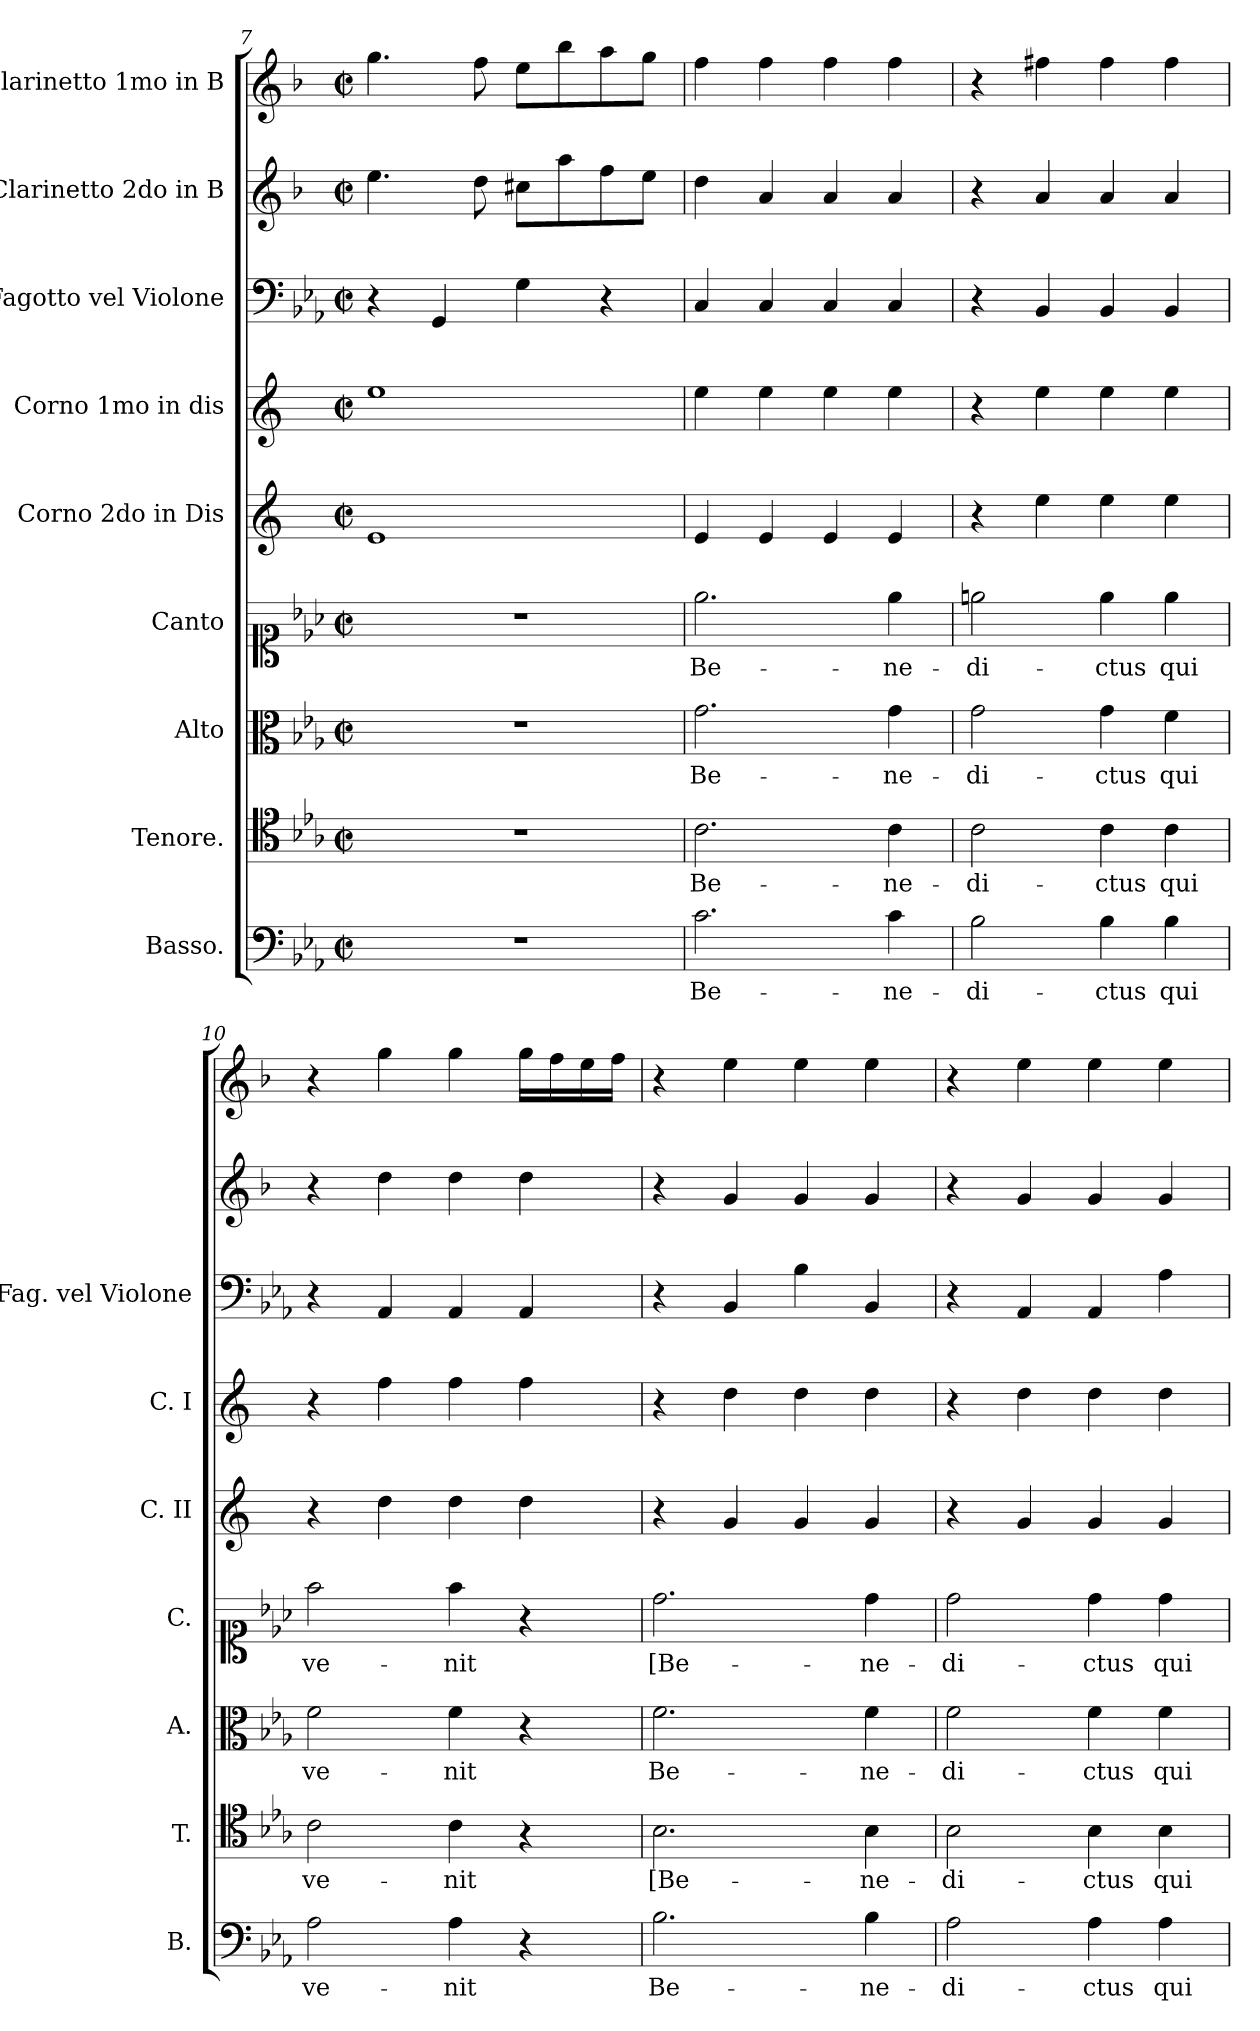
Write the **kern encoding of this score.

**kern	**text	**kern	**text	**kern	**text	**kern	**text	**kern	**kern	**kern	**kern	**kern
*part9	*part9	*part8	*part8	*part7	*part7	*part6	*part6	*part5	*part4	*part3	*part2	*part1
*staff9	*staff9	*staff8	*staff8	*staff7	*staff7	*staff6	*staff6	*staff5	*staff4	*staff3	*staff2	*staff1
*I"Basso.	*	*I"Tenore.	*	*I"Alto	*	*I"Canto	*	*I"Corno 2do in Dis	*I"Corno 1mo in dis	*I"Fagotto vel Violone	*I"Clarinetto 2do in B	*I"Clarinetto 1mo in B
*I'B.	*	*I'T.	*	*I'A.	*	*I'C.	*	*I'C. II	*I'C. I	*I'Fag. vel Violone	*	*
*clefF4	*	*clefC4	*	*clefC3	*	*clefC1	*	*clefG2	*clefG2	*clefF4	*clefG2	*clefG2
*	*	*	*	*	*	*	*	*ITrd5c9	*ITrd5c9	*	*ITrd1c2	*ITrd1c2
*k[b-e-a-]	*	*k[b-e-a-]	*	*k[b-e-a-]	*	*k[b-e-a-]	*	*k[b-e-a-]	*k[b-e-a-]	*k[b-e-a-]	*k[b-e-a-]	*k[b-e-a-]
*E-:	*	*E-:	*	*E-:	*	*E-:	*	*E-:	*E-:	*E-:	*E-:	*E-:
*M2/2	*	*M2/2	*	*M2/2	*	*M2/2	*	*M2/2	*M2/2	*M2/2	*M2/2	*M2/2
*met(c|)	*	*met(c|)	*	*met(c|)	*	*met(c|)	*	*met(c|)	*met(c|)	*met(c|)	*met(c|)	*met(c|)
=7	=7	=7	=7	=7	=7	=7	=7	=7	=7	=7	=7	=7
1r	.	1r	.	1r	.	1r	.	1G	1g	4r	4.dd\	4.ff\
.	.	.	.	.	.	.	.	.	.	4GG/	.	.
.	.	.	.	.	.	.	.	.	.	.	8cc\	8ee-\
.	.	.	.	.	.	.	.	.	.	4G\	8bn\L	8dd\L
.	.	.	.	.	.	.	.	.	.	.	8gg\	8aa-\
.	.	.	.	.	.	.	.	.	.	4r	8ee-\	8gg\
.	.	.	.	.	.	.	.	.	.	.	8dd\J	8ff\J
=8	=8	=8	=8	=8	=8	=8	=8	=8	=8	=8	=8	=8
2.c\	Be-	2.c\	Be-	2.g\	Be-	2.ee-\	Be-	4G/	4g\	4C/	4cc\	4ee-\
.	.	.	.	.	.	.	.	4G/	4g\	4C/	4g/	4ee-\
.	.	.	.	.	.	.	.	4G/	4g\	4C/	4g/	4ee-\
4c\	-ne-	4c\	-ne-	4g\	-ne-	4ee-\	-ne-	4G/	4g\	4C/	4g/	4ee-\
=9	=9	=9	=9	=9	=9	=9	=9	=9	=9	=9	=9	=9
2B-\	-di-	2c\	-di-	2g\	-di-	2een\	-di-	4r	4r	4r	4r	4r
.	.	.	.	.	.	.	.	4g\	4g\	4BB-/	4g/	4een\
4B-\	-ctus	4c\	-ctus	4g\	-ctus	4ee\	-ctus	4g\	4g\	4BB-/	4g/	4ee\
4B-\	qui	4c\	qui	4f\	qui	4ee\	qui	4g\	4g\	4BB-/	4g/	4ee\
=10	=10	=10	=10	=10	=10	=10	=10	=10	=10	=10	=10	=10
2A-\	ve-	2c\	ve-	2f\	ve-	2ff\	ve-	4r	4r	4r	4r	4r
.	.	.	.	.	.	.	.	4f\	4a-\	4AA-/	4cc\	4ff\
4A-\	-nit	4c\	-nit	4f\	-nit	4ff\	-nit	4f\	4a-\	4AA-/	4cc\	4ff\
4r	.	4r	.	4r	.	4r	.	4f\	4a-\	4AA-/	4cc\	16ff\LL
.	.	.	.	.	.	.	.	.	.	.	.	16ee-\
.	.	.	.	.	.	.	.	.	.	.	.	16dd\
.	.	.	.	.	.	.	.	.	.	.	.	16ee-\JJ
=11	=11	=11	=11	=11	=11	=11	=11	=11	=11	=11	=11	=11
2.B-\	Be-	2.B-\	[Be-	2.f\	Be-	2.dd\	[Be-	4r	4r	4r	4r	4r
.	.	.	.	.	.	.	.	4B-/	4f\	4BB-/	4f/	4dd\
.	.	.	.	.	.	.	.	4B-/	4f\	4B-\	4f/	4dd\
4B-\	-ne-	4B-\	-ne-	4f\	-ne-	4dd\	-ne-	4B-/	4f\	4BB-/	4f/	4dd\
=12	=12	=12	=12	=12	=12	=12	=12	=12	=12	=12	=12	=12
2A-\	-di-	2B-\	-di-	2f\	-di-	2dd\	-di-	4r	4r	4r	4r	4r
.	.	.	.	.	.	.	.	4B-/	4f\	4AA-/	4f/	4dd\
4A-\	-ctus	4B-\	-ctus	4f\	-ctus	4dd\	-ctus	4B-/	4f\	4AA-/	4f/	4dd\
4A-\	qui	4B-\	qui	4f\	qui	4dd\	qui	4B-/	4f\	4A-\	4f/	4dd\
=	=	=	=	=	=	=	=	=	=	=	=	=
*-	*-	*-	*-	*-	*-	*-	*-	*-	*-	*-	*-	*-
